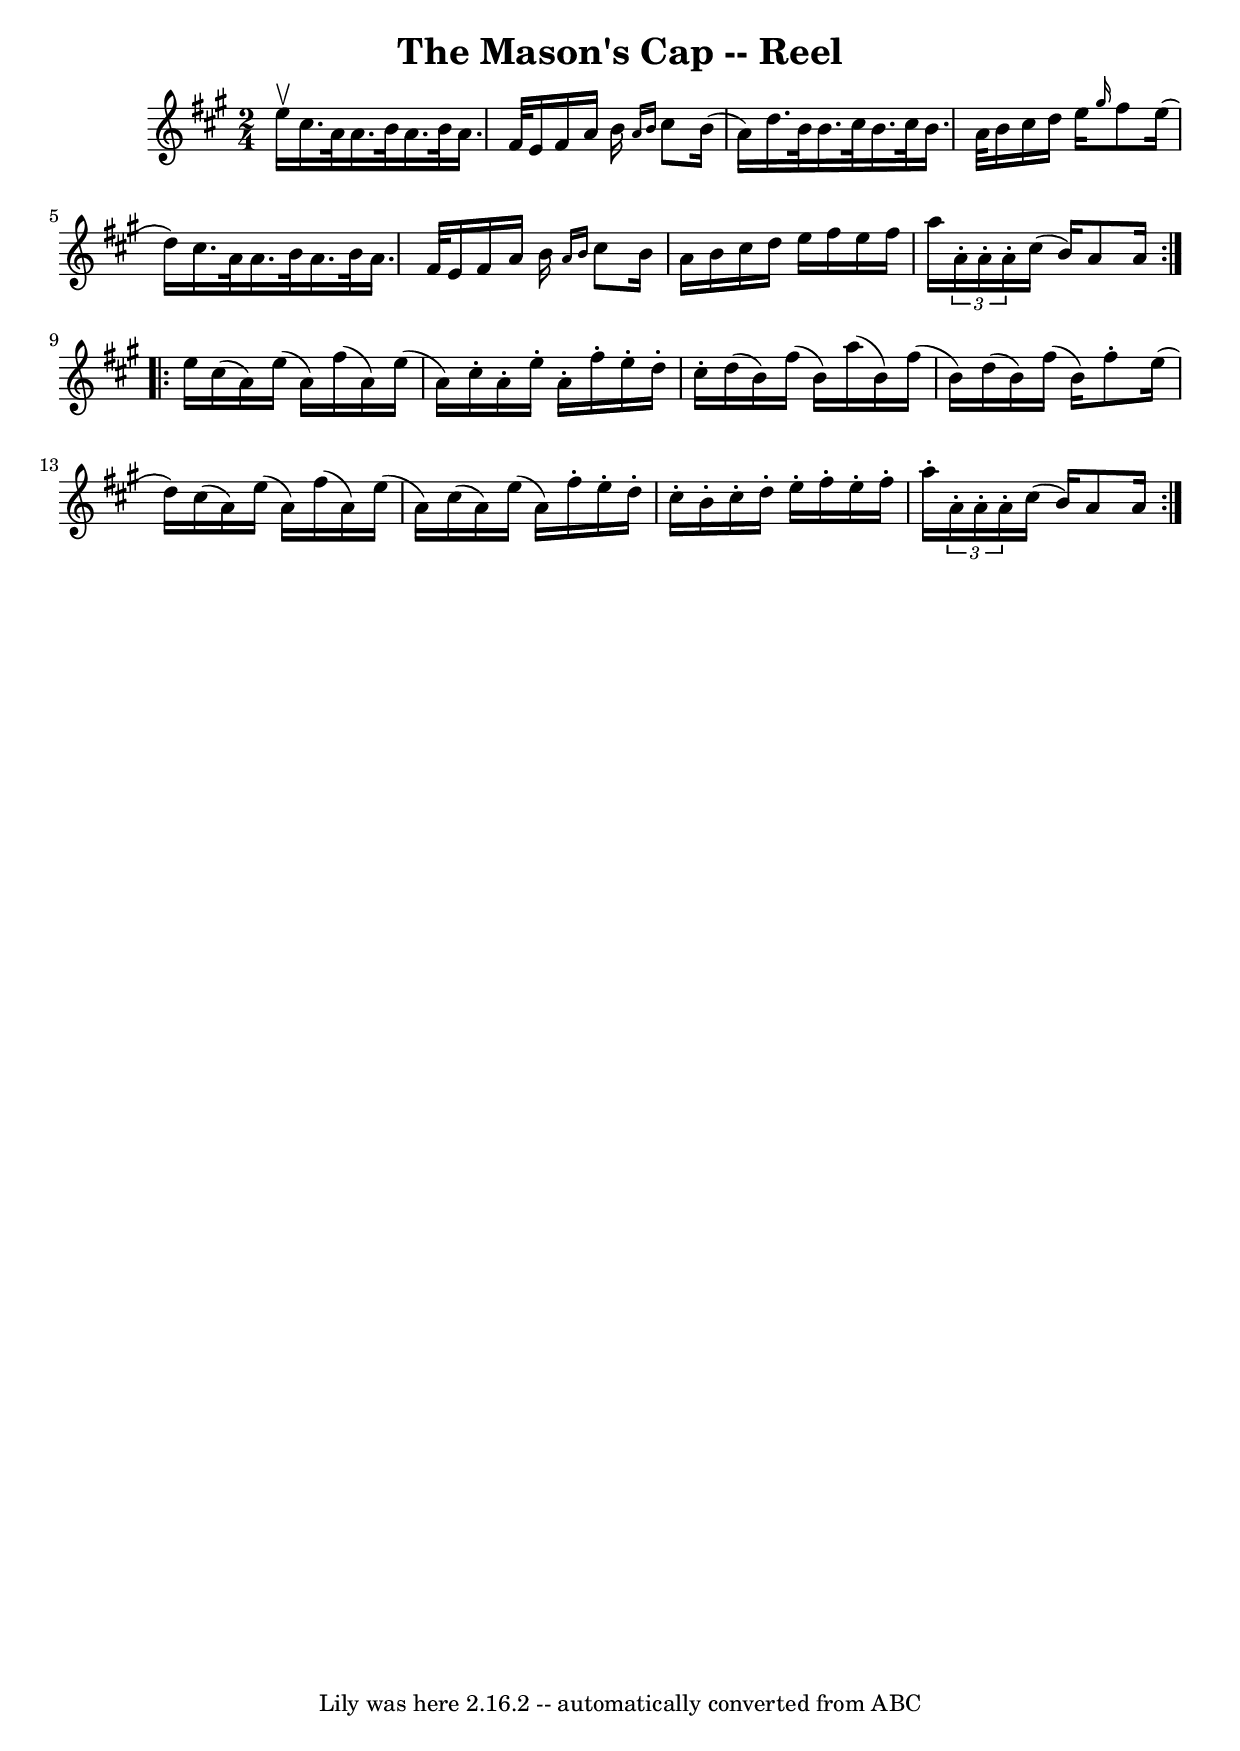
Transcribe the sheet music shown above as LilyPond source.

\version "2.16.2"
\include "Mammoth.ily"
\header {
  %% book = "Ryan's Mammoth Collection"
  crossRefNumber = "1"
  footnotes = ""
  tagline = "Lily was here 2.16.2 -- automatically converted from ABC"
  title = "The Mason's Cap -- Reel"

}
voicedefault =  {



  \repeat volta 2 {

    \time 2/4 
    \key a \major
    e''16^\upbow |
    cis''16. a'32 a'16.    
    b'32 a'16. b'32 a'16. fis'32  |
    e'16 fis'16 a'16    
    b'16  \grace { a'16 b'16  
		 } cis''8 b'16 (a'16) |
    
    d''16. b'32 b'16. cis''32 b'16. cis''32 b'16. a'32  
    |
    b'16 cis''16 d''16 e''16  \grace { gis''16  
				     } fis''8   
    e''16 (d''16) |
    cis''16. a'32 a'16. b'32 a'16.    
    b'32 a'16. fis'32  |
    e'16 fis'16 a'16 b'16  \grace {    
      a'16 b'16  
    } cis''8 b'16 a'16  |
    b'16 cis''16 d''16   
    e''16 fis''16 e''16 fis''16 a''16  |
    \times 2/3 { a'16 -. 
		 a'16 -. a'16 -. 
	       } cis''16 (b'16) a'8 a'16  
  } 
  \repeat volta 2 {
    
    e''16  |
    cis''16 (a'16) e''16 (a'16) fis''16 (
    a'16) e''16 (a'16) |
    cis''16 -. a'16 -. e''16 -. a'16 
    -. fis''16 -. e''16 -. d''16 -. cis''16 -. |
    d''16 (b'16  
    -) fis''16 (b'16) a''16 (b'16) fis''16 (b'16) |
    
    d''16 (b'16) fis''16 (b'16) fis''8 -. e''16 (d''16) 
    |
    cis''16 (a'16) e''16 (a'16) fis''16 (a'16)   
    e''16 (a'16) |
    cis''16 (a'16) e''16 (a'16)   
    fis''16 -. e''16 -. d''16 -. cis''16 -. |
    b'16 -. cis''16 -.   
    d''16 -. e''16 -. fis''16 -. e''16 -. fis''16 -. a''16 -. |
    
    \times 2/3 { a'16 -. a'16 -. a'16 -. 
	       } cis''16 (b'16) a'8    
    a'16  
  }   

}

\score{
  <<

    \context Staff="default"
    {
      \voicedefault 
      
    }

  >>
  \layout {
    
  }
  \midi {
  }

}
